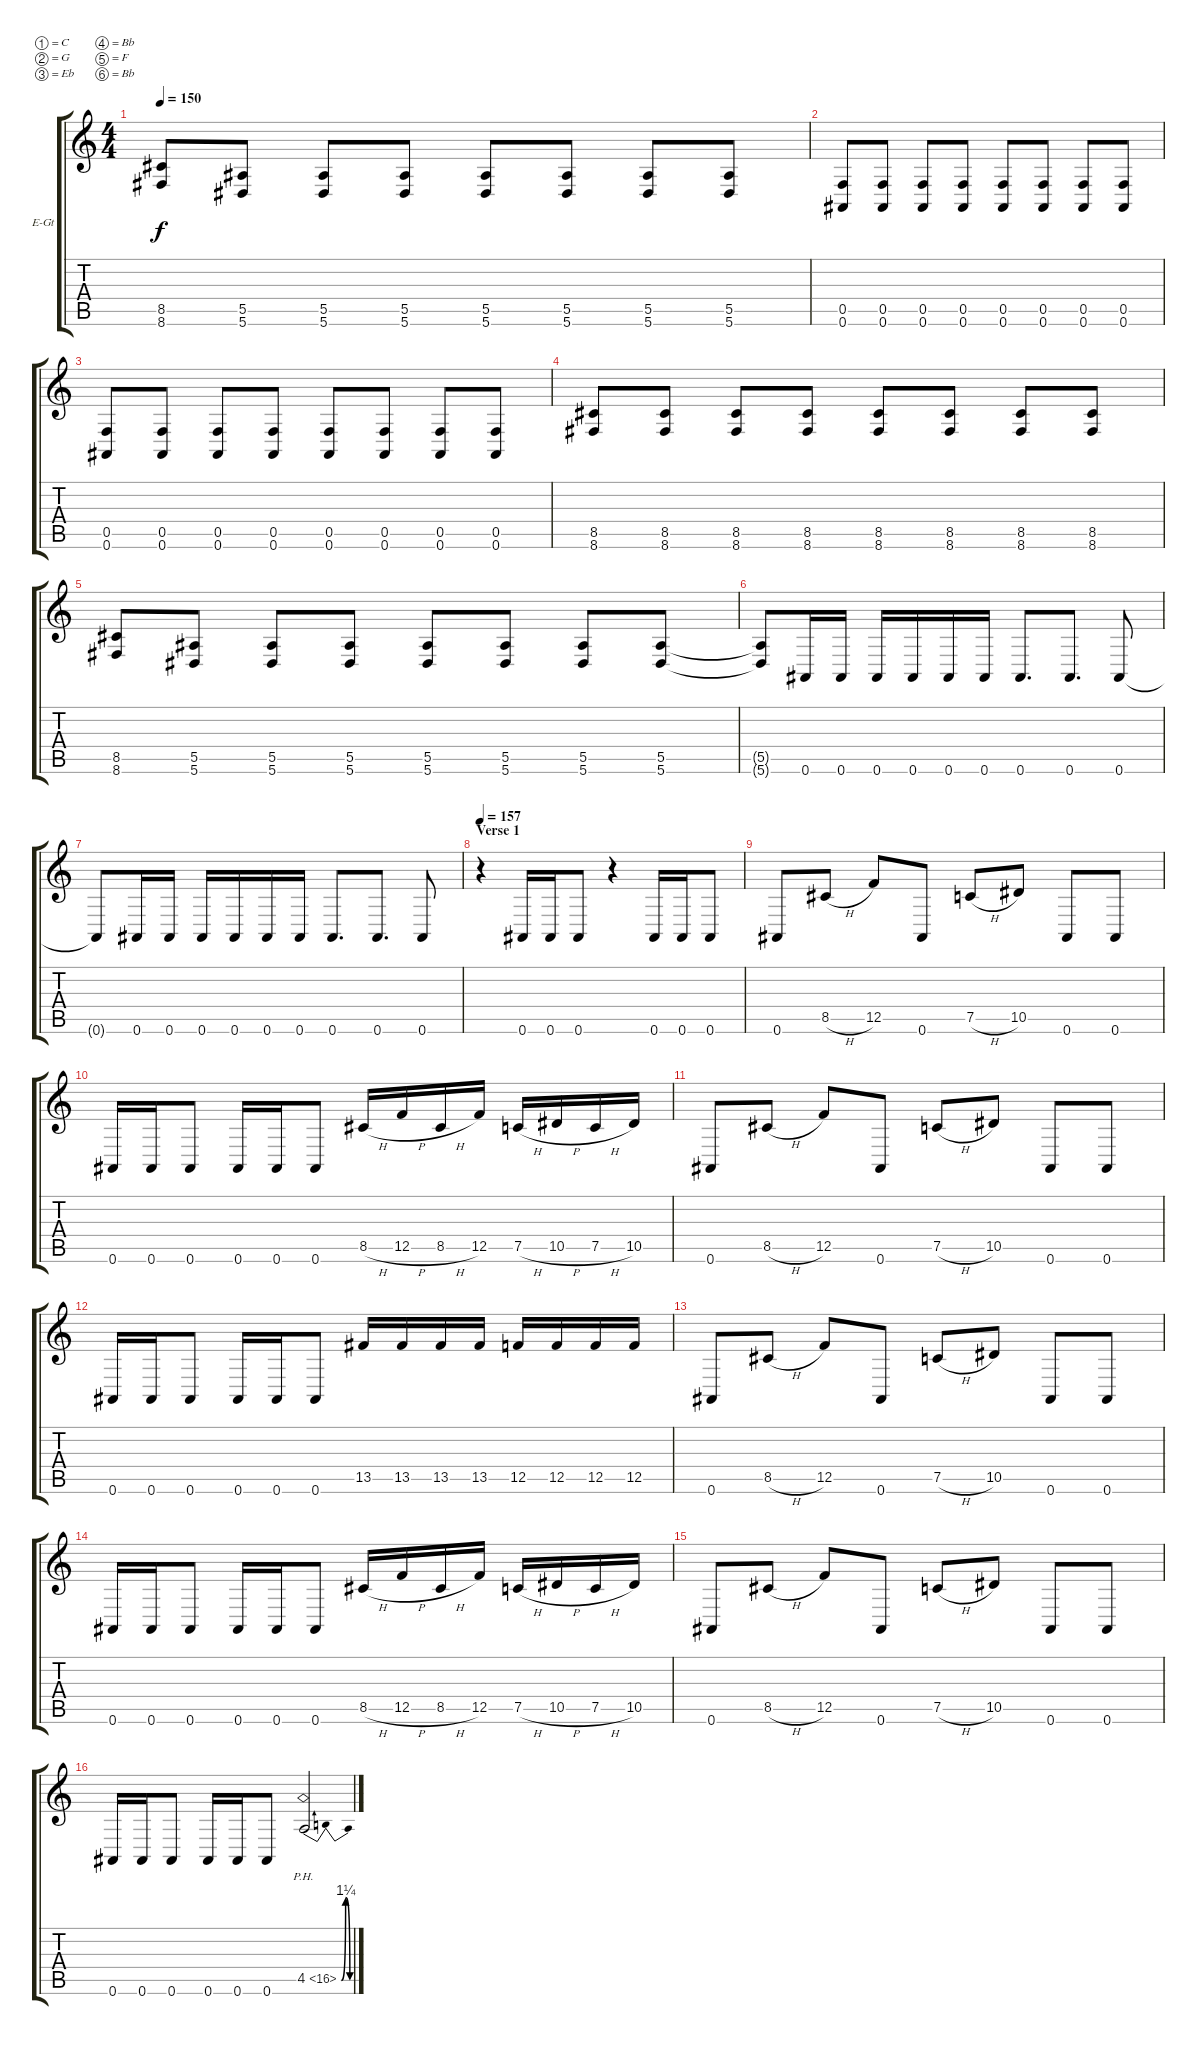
\bracketExtendMode groupsimilarinstruments
\firstSystemTrackNameOrientation horizontal
\otherSystemsTrackNameOrientation horizontal
\track ("Guitar 2" "E-Gt") {instrument distortionguitar}
\staff {score tabs}
\tuning (C4 G3 Eb3 Bb2 F2 Bb1)
\ts (4 4)
\tempo 150
\clef g2
\ks c
(8.5 8.6).8{dy f} (5.5 5.6).8 (5.5 5.6).8 (5.5 5.6).8 (5.5 5.6).8 (5.5 5.6).8 (5.5 5.6).8 (5.5 5.6).8 |
(0.5 0.6).8 (0.5 0.6).8 (0.5 0.6).8 (0.5 0.6).8 (0.5 0.6).8 (0.5 0.6).8 (0.5 0.6).8 (0.5 0.6).8 |
(0.5 0.6).8 (0.5 0.6).8 (0.5 0.6).8 (0.5 0.6).8 (0.5 0.6).8 (0.5 0.6).8 (0.5 0.6).8 (0.5 0.6).8 |
(8.5 8.6).8 (8.5 8.6).8 (8.5 8.6).8 (8.5 8.6).8 (8.5 8.6).8 (8.5 8.6).8 (8.5 8.6).8 (8.5 8.6).8 |
(8.5 8.6).8 (5.5 5.6).8 (5.5 5.6).8 (5.5 5.6).8 (5.5 5.6).8 (5.5 5.6).8 (5.5 5.6).8 (5.5 5.6).8 |
(5.5{t} 5.6{t}).8 0.6.16 0.6.16 0.6.16 0.6.16 0.6.16 0.6.16 0.6.8{d} 0.6.8{d} 0.6.8 |
0.6{t}.8 0.6.16 0.6.16 0.6.16 0.6.16 0.6.16 0.6.16 0.6.8{d} 0.6.8{d} 0.6.8 |
\section ("" "Verse 1")
\tempo 157
r.4 0.6.16 0.6.16 0.6.8 r.4 0.6.16 0.6.16 0.6.8 |
0.6.8 8.5{h}.8 12.5.8 0.6.8 7.5{h}.8 10.5.8 0.6.8 0.6.8 |
0.6.16 0.6.16 0.6.8 0.6.16 0.6.16 0.6.8 8.5{h}.16 12.5{h}.16 8.5{h}.16 12.5.16 7.5{h}.16 10.5{h}.16 7.5{h}.16 10.5.16 |
0.6.8 8.5{h}.8 12.5.8 0.6.8 7.5{h}.8 10.5.8 0.6.8 0.6.8 |
0.6.16 0.6.16 0.6.8 0.6.16 0.6.16 0.6.8 13.5.16 13.5.16 13.5.16 13.5.16 12.5.16 12.5.16 12.5.16 12.5.16 |
0.6.8 8.5{h}.8 12.5.8 0.6.8 7.5{h}.8 10.5.8 0.6.8 0.6.8 |
0.6.16 0.6.16 0.6.8 0.6.16 0.6.16 0.6.8 8.5{h}.16 12.5{h}.16 8.5{h}.16 12.5.16 7.5{h}.16 10.5{h}.16 7.5{h}.16 10.5.16 |
0.6.8 8.5{h}.8 12.5.8 0.6.8 7.5{h}.8 10.5.8 0.6.8 0.6.8 |
0.6.16 0.6.16 0.6.8 0.6.16 0.6.16 0.6.8 4.5{be (bendrelease 0 0 30 5 30 5 60 0) ph 12}.2
